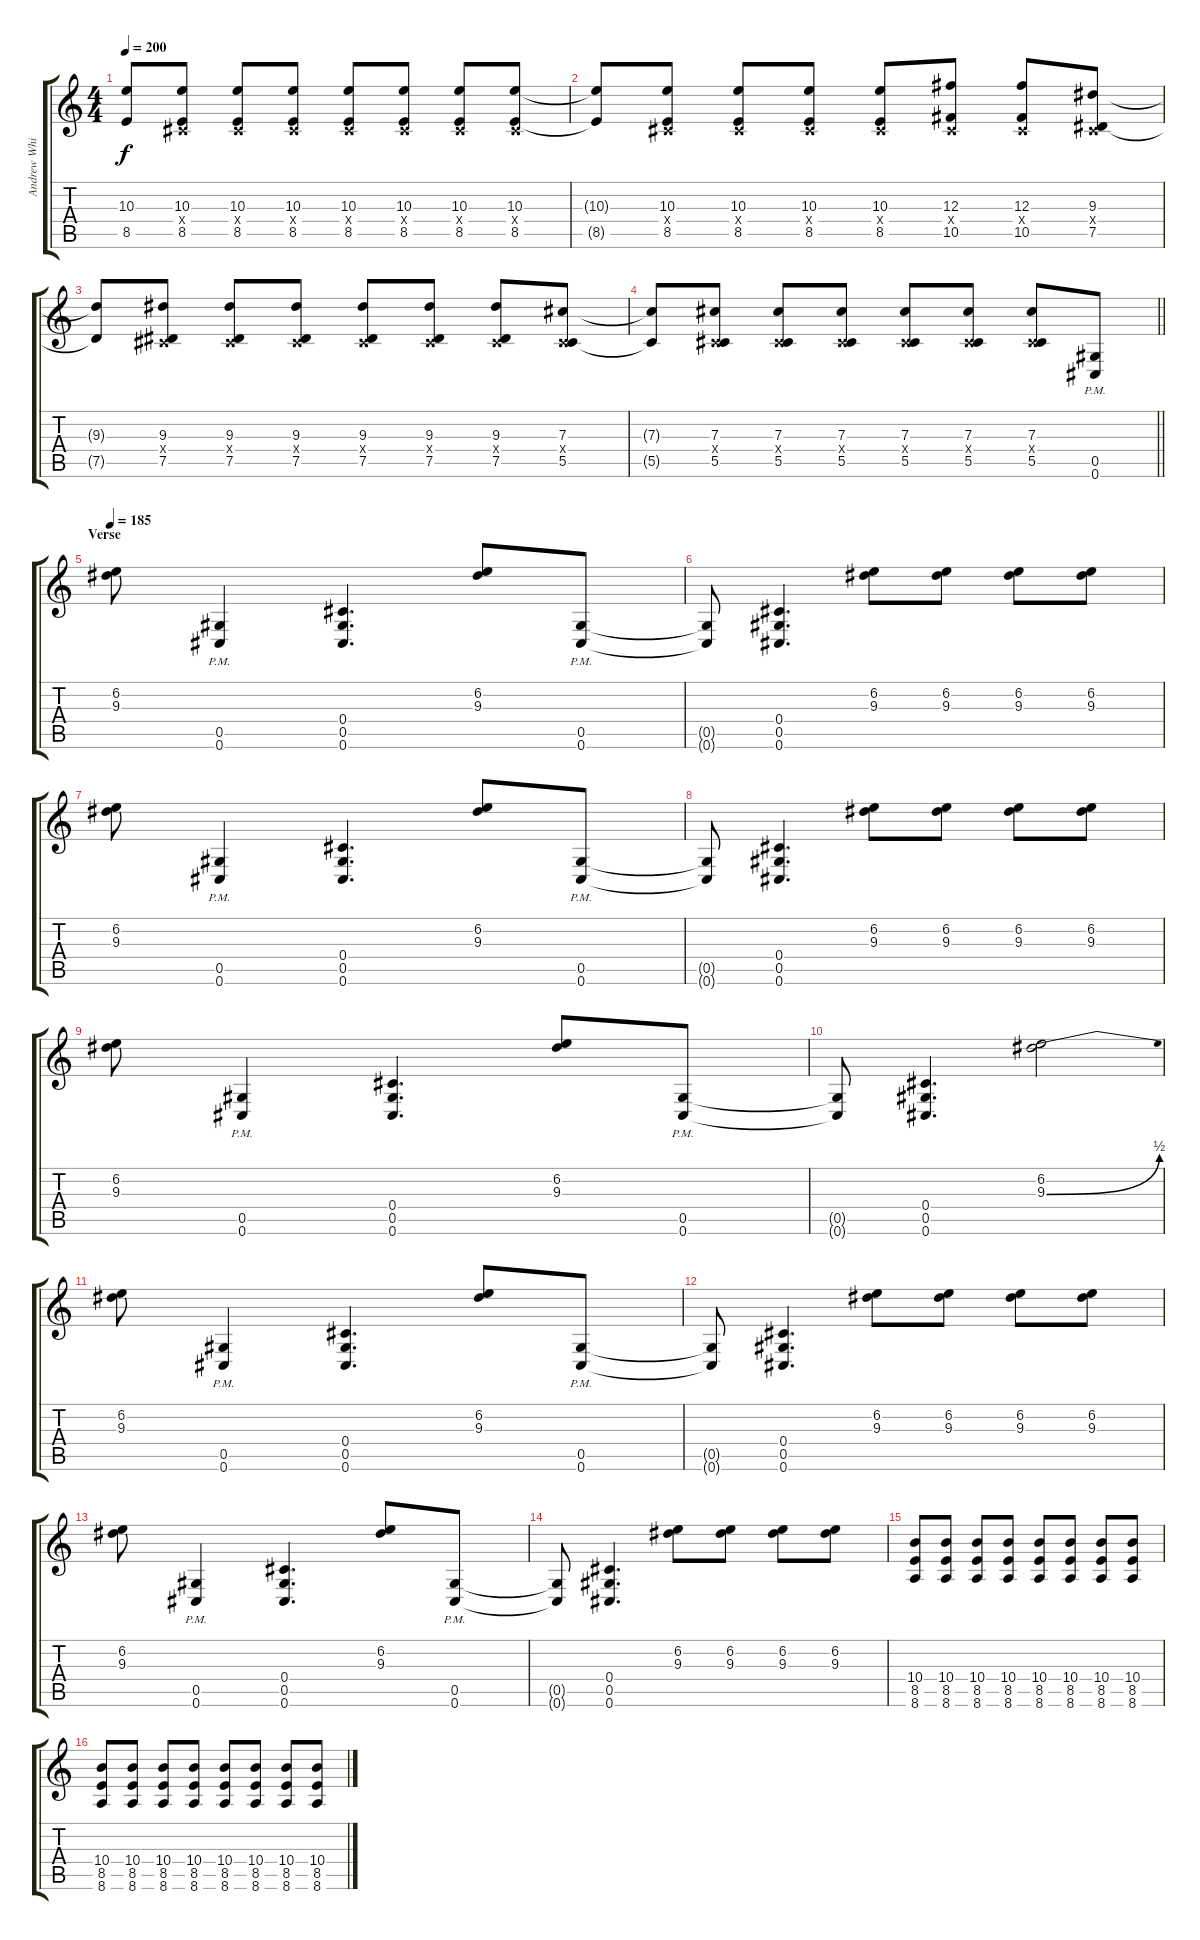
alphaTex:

\track ("Andrew Whiting" "Andrew Whi") {instrument distortionguitar}
\staff {score tabs}
\tuning (Eb4 Bb3 Gb3 Db3 Ab2 Db2) {hide}
\ts (4 4)
\tempo 200
\clef g2
\ks c
(10.3{t} 8.5{t}).8{dy f} (10.3 0.4{x} 8.5).8 (10.3 0.4{x} 8.5).8 (10.3 0.4{x} 8.5).8 (10.3 0.4{x} 8.5).8 (10.3 0.4{x} 8.5).8 (10.3 0.4{x} 8.5).8 (10.3 0.4{x} 8.5).8 |
(10.3{t} 8.5{t}).8 (10.3 0.4{x} 8.5).8 (10.3 0.4{x} 8.5).8 (10.3 0.4{x} 8.5).8 (10.3 0.4{x} 8.5).8 (12.3 0.4{x} 10.5).8 (12.3 0.4{x} 10.5).8 (9.3 0.4{x} 7.5).8 |
(9.3{t} 7.5{t}).8 (9.3 0.4{x} 7.5).8 (9.3 0.4{x} 7.5).8 (9.3 0.4{x} 7.5).8 (9.3 0.4{x} 7.5).8 (9.3 0.4{x} 7.5).8 (9.3 0.4{x} 7.5).8 (7.3 0.4{x} 5.5).8 |
\barLineRight lightlight
(7.3{t} 5.5{t}).8 (7.3 0.4{x} 5.5).8 (7.3 0.4{x} 5.5).8 (7.3 0.4{x} 5.5).8 (7.3 0.4{x} 5.5).8 (7.3 0.4{x} 5.5).8 (7.3 0.4{x} 5.5).8 (0.5{pm} 0.6{pm}).8 |
\section ("" "Verse")
\tempo 185
(6.2 9.3).8 (0.5{pm} 0.6{pm}).4 (0.4 0.5 0.6).4{d} (6.2 9.3).8 (0.5{pm} 0.6{pm}).8 |
(0.5{t} 0.6{t}).8 (0.4 0.5 0.6).4{d} (6.2 9.3).8 (6.2 9.3).8 (6.2 9.3).8 (6.2 9.3).8 |
(6.2 9.3).8 (0.5{pm} 0.6{pm}).4 (0.4 0.5 0.6).4{d} (6.2 9.3).8 (0.5{pm} 0.6{pm}).8 |
(0.5{t} 0.6{t}).8 (0.4 0.5 0.6).4{d} (6.2 9.3).8 (6.2 9.3).8 (6.2 9.3).8 (6.2 9.3).8 |
(6.2 9.3).8 (0.5{pm} 0.6{pm}).4 (0.4 0.5 0.6).4{d} (6.2 9.3).8 (0.5{pm} 0.6{pm}).8 |
(0.5{t} 0.6{t}).8 (0.4 0.5 0.6).4{d} (6.2 9.3{be (bend 0 0 60 2)}).2 |
(6.2 9.3).8 (0.5{pm} 0.6{pm}).4 (0.4 0.5 0.6).4{d} (6.2 9.3).8 (0.5{pm} 0.6{pm}).8 |
(0.5{t} 0.6{t}).8 (0.4 0.5 0.6).4{d} (6.2 9.3).8 (6.2 9.3).8 (6.2 9.3).8 (6.2 9.3).8 |
(6.2 9.3).8 (0.5{pm} 0.6{pm}).4 (0.4 0.5 0.6).4{d} (6.2 9.3).8 (0.5{pm} 0.6{pm}).8 |
(0.5{t} 0.6{t}).8 (0.4 0.5 0.6).4{d} (6.2 9.3).8 (6.2 9.3).8 (6.2 9.3).8 (6.2 9.3).8 |
(10.4 8.5 8.6).8 (10.4 8.5 8.6).8 (10.4 8.5 8.6).8 (10.4 8.5 8.6).8 (10.4 8.5 8.6).8 (10.4 8.5 8.6).8 (10.4 8.5 8.6).8 (10.4 8.5 8.6).8 |
(10.4 8.5 8.6).8 (10.4 8.5 8.6).8 (10.4 8.5 8.6).8 (10.4 8.5 8.6).8 (10.4 8.5 8.6).8 (10.4 8.5 8.6).8 (10.4 8.5 8.6).8 (10.4 8.5 8.6).8
